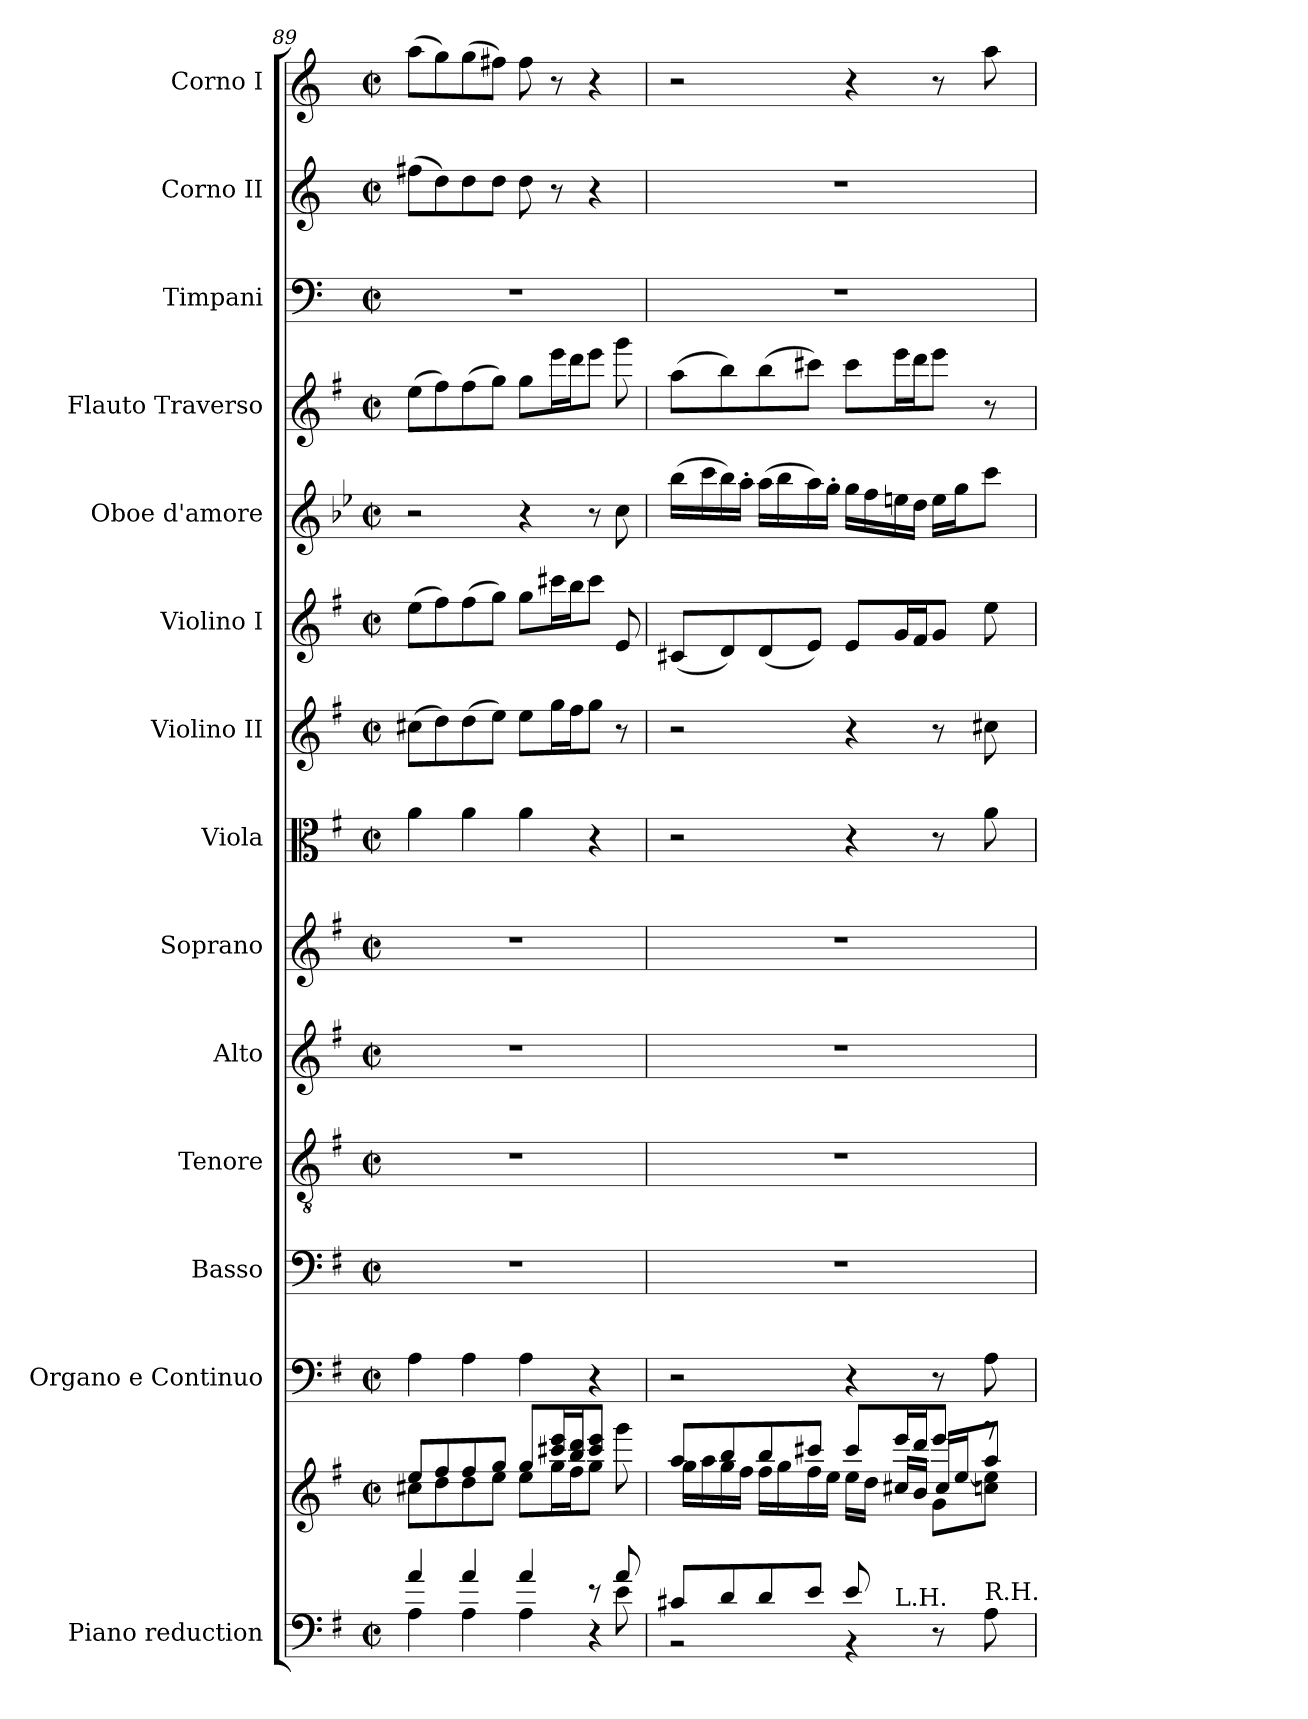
**kern	**kern	**kern	**kern	**kern	**kern	**kern	**kern	**kern	**kern	**kern	**kern	**kern	**kern	**kern
*part14	*part14	*part13	*part12	*part11	*part10	*part9	*part8	*part7	*part6	*part5	*part4	*part3	*part2	*part1
*staff15	*staff14	*staff13	*staff12	*staff11	*staff10	*staff9	*staff8	*staff7	*staff6	*staff5	*staff4	*staff3	*staff2	*staff1
*I"Piano reduction	*	*I"Organo e Continuo	*I"Basso	*I"Tenore	*I"Alto	*I"Soprano	*I"Viola	*I"Violino II	*I"Violino I	*I"Oboe d'amore	*I"Flauto Traverso	*I"Timpani	*I"Corno II	*I"Corno I
*I'Pno	*	*	*	*	*	*	*	*	*	*I'Ob	*I'Fl	*I'Timp	*	*
*clefF4	*clefG2	*clefF4	*clefF4	*clefGv2	*clefG2	*clefG2	*clefC3	*clefG2	*clefG2	*clefG2	*clefG2	*clefF4	*clefG2	*clefG2
*	*	*	*	*	*	*	*	*	*	*ITrd2c3	*	*	*ITrd3c5	*ITrd3c5
*k[f#]	*k[f#]	*k[f#]	*k[f#]	*k[f#]	*k[f#]	*k[f#]	*k[f#]	*k[f#]	*k[f#]	*k[f#]	*k[f#]	*k[]	*k[f#]	*k[f#]
*M2/2	*M2/2	*M2/2	*M2/2	*M2/2	*M2/2	*M2/2	*M2/2	*M2/2	*M2/2	*M2/2	*M2/2	*M2/2	*M2/2	*M2/2
*met(c|)	*met(c|)	*met(c|)	*met(c|)	*met(c|)	*met(c|)	*met(c|)	*met(c|)	*met(c|)	*met(c|)	*met(c|)	*met(c|)	*met(c|)	*met(c|)	*met(c|)
=89	=89	=89	=89	=89	=89	=89	=89	=89	=89	=89	=89	=89	=89	=89
*^	*^	*	*	*	*	*	*	*	*	*	*	*	*	*
*	*^	*	*	*	*	*	*	*	*	*	*	*	*	*	*	*
2..ryy	4a/	4A\	8ee/L	8cc#X\L	4A\	1r	1r	1r	1r	4a\	(>8cc#X\L	(>8ee\L	2r	(>8ee\L	1r	(>8cc#X\L	(>8ee\L
.	.	.	8ff#/	8dd\	.	.	.	.	.	.	8dd\)	8ff#\)	.	8ff#\)	.	8a\)	8dd\)
.	4a/	4A\	8ff#/	8dd\	4A\	.	.	.	.	4a\	(>8dd\	(>8ff#\	.	(>8ff#\	.	8a\	(>8dd\
.	.	.	8gg/J	8ee\J	.	.	.	.	.	.	8ee\J)	8gg\J)	.	8gg\J)	.	8a\J	8cc#X\J)
.	4a/	4A\	8gg/L	8ee\L	4A\	.	.	.	.	4a\	8ee\L	8gg\L	4r	8gg\L	.	8a\	8cc#\
.	.	.	16ccc#X/ 16eee/L	16gg\L	.	.	.	.	.	.	16gg\L	16ccc#X\L	.	16eee\L	.	8r	8r
.	.	.	16bb/ 16ddd/J	16ff#\J	.	.	.	.	.	.	16ff#\J	16bb\J	.	16ddd\J	.	.	.
.	8r	4r	8ccc#/ 8eee/J	8gg\J	4r	.	.	.	.	4r	8gg\J	8ccc#\J	8r	8eee\J	.	4r	4r
8a/	8e\	.	8ggg\	8ryy	.	.	.	.	.	.	8r	8e/	8a\	8ggg\	.	.	.
*	*v	*v	*	*	*	*	*	*	*	*	*	*	*	*	*	*	*
!!LO:PB:g=z
=90	=90	=90	=90	=90	=90	=90	=90	=90	=90	=90	=90	=90	=90	=90	=90	=90
*	*	*	*^	*	*	*	*	*	*	*	*	*	*	*	*	*
8c#X/L	2r	8aa/L	16gg\LL	8ryy	2r	1r	1r	1r	1r	2r	2r	(<8c#X/L	(>16gg\LL	(>8aa\L	1r	1r	2r
.	.	.	16aa\	.	.	.	.	.	.	.	.	.	16aa\	.	.	.	.
*	*	*	*v	*v	*	*	*	*	*	*	*	*	*	*	*	*	*
8d/	.	8bb/	16gg\	.	.	.	.	.	.	.	8d/)	16gg\)	8bb\)	.	.	.
.	.	.	16ff#\JJ	.	.	.	.	.	.	.	.	16ff#'\JJ	.	.	.	.
8d/	.	8bb/	16ff#\LL	.	.	.	.	.	.	.	(<8d/	(>16ff#\LL	(>8bb\	.	.	.
.	.	.	16gg\	.	.	.	.	.	.	.	.	16gg\	.	.	.	.
8e/J	.	8ccc#X/J	16ff#\	.	.	.	.	.	.	.	8e/J)	16ff#\)	8ccc#X\J)	.	.	.
.	.	.	16ee\JJ	.	.	.	.	.	.	.	.	16ee'\JJ	.	.	.	.
8e/L	4r	8ccc#/L	16ee\LL	4r	.	.	.	.	4r	4r	8e/L	16ee\LL	8ccc#\L	.	.	4r
.	.	.	16dd\JJ	.	.	.	.	.	.	.	.	16dd\	.	.	.	.
*	*	*	*^	*	*	*	*	*	*	*	*	*	*	*	*	*
!LO:TX:a:t=L.H.	!	!	!	!	!	!	!	!	!	!	!	!	!	!	!	!	!
4.ryy	.	16eee/L	16cc#X/LL	16g\L	.	.	.	.	.	.	.	16g/L	16cc#X\	16eee\L	.	.	.
.	.	16ddd/J	16b/JJ	16f#\JJ	.	.	.	.	.	.	.	16f#/J	16b\JJ	16ddd\J	.	.	.
.	8r	8eee/J	16cc#/LL	8g\L	8r	.	.	.	.	8r	8r	8g/J	16cc#\LL	8eee\J	.	.	8r
.	.	.	[16ee/J	.	.	.	.	.	.	.	.	.	16ee\J	.	.	.	.
!	!LO:TX:a:t=R.H.	!	!	!	!	!	!	!	!	!	!	!	!	!	!	!	!
.	8A\	8rggg	8aa/J	8cc\ 8ee\]J	8A\	.	.	.	.	8a\	8cc#X\	8ee\	8aa\J	8r	.	.	8ee\
*v	*v	*	*	*	*	*	*	*	*	*	*	*	*	*	*	*	*
*	*v	*v	*v	*	*	*	*	*	*	*	*	*	*	*	*	*
=	=	=	=	=	=	=	=	=	=	=	=	=	=	=
*-	*-	*-	*-	*-	*-	*-	*-	*-	*-	*-	*-	*-	*-	*-
